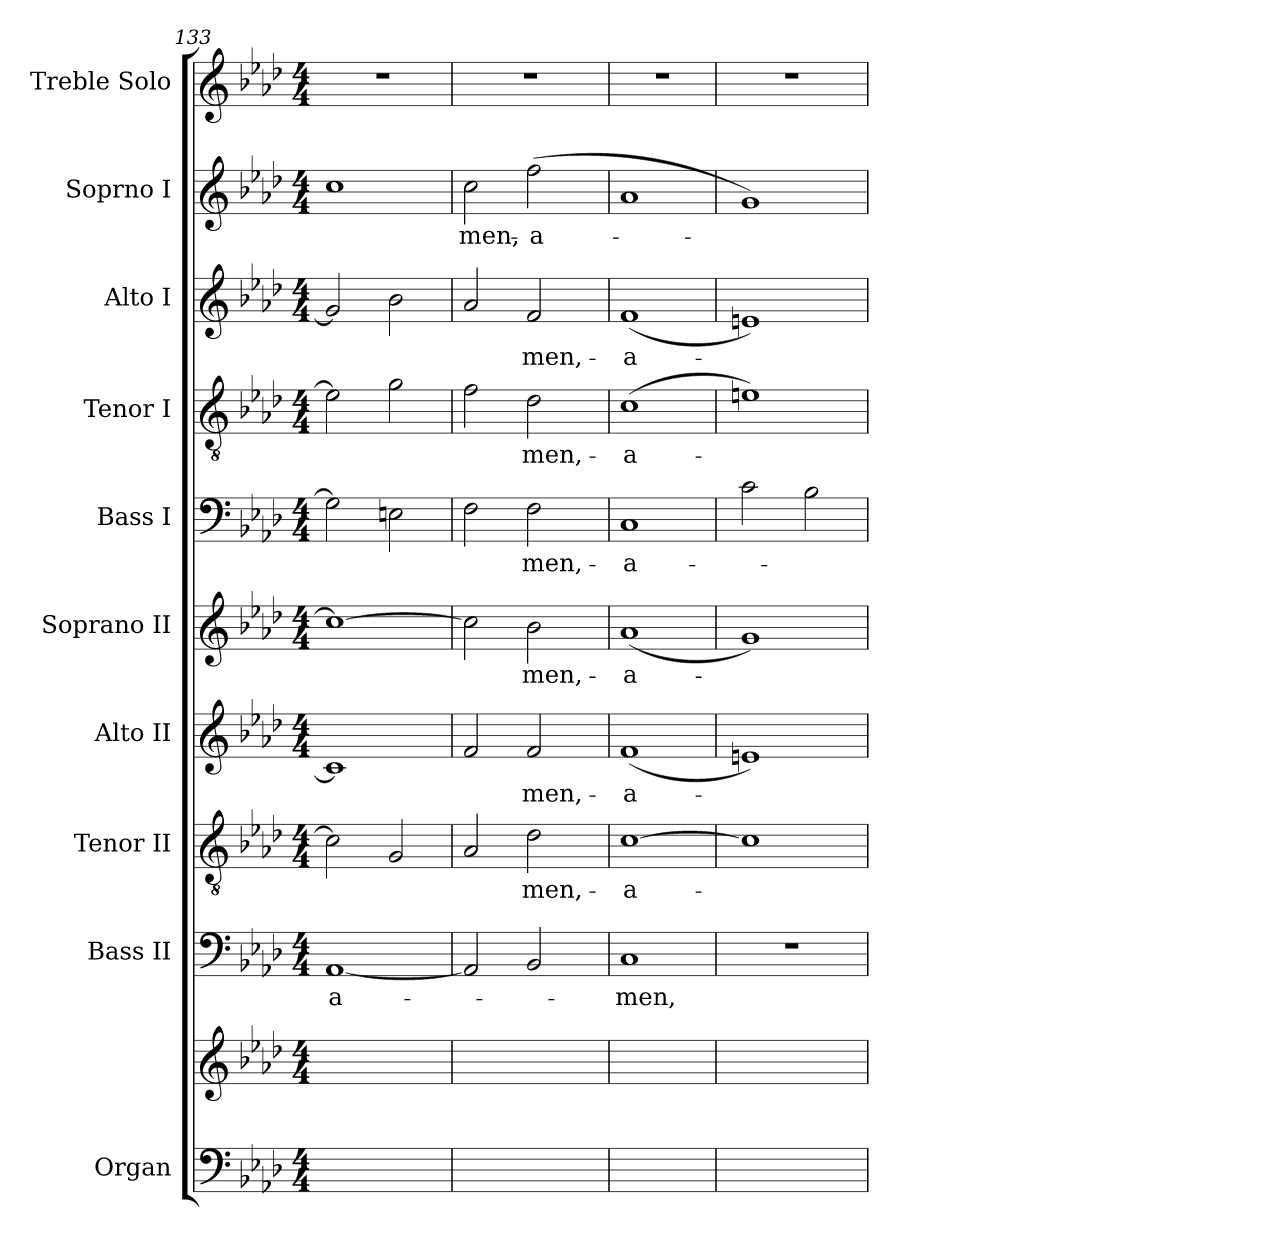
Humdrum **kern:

**kern	**kern	**kern	**text	**kern	**text	**kern	**text	**kern	**text	**kern	**text	**kern	**text	**kern	**text	**kern	**text	**kern
*part10	*part10	*part9	*part9	*part8	*part8	*part7	*part7	*part6	*part6	*part5	*part5	*part4	*part4	*part3	*part3	*part2	*part2	*part1
*staff11	*staff10	*staff9	*staff9	*staff8	*staff8	*staff7	*staff7	*staff6	*staff6	*staff5	*staff5	*staff4	*staff4	*staff3	*staff3	*staff2	*staff2	*staff1
*I"Organ	*	*I"Bass II	*	*I"Tenor II	*	*I"Alto II	*	*I"Soprano II	*	*I"Bass I	*	*I"Tenor I	*	*I"Alto I	*	*I"Soprno I	*	*I"Treble Solo
*I'Org.	*	*	*	*	*	*	*	*	*	*	*	*	*	*	*	*	*	*I'Tr. So.
*clefF4	*clefG2	*clefF4	*	*clefGv2	*	*clefG2	*	*clefG2	*	*clefF4	*	*clefGv2	*	*clefG2	*	*clefG2	*	*clefG2
*k[b-e-a-d-]	*k[b-e-a-d-]	*k[b-e-a-d-]	*	*k[b-e-a-d-]	*	*k[b-e-a-d-]	*	*k[b-e-a-d-]	*	*k[b-e-a-d-]	*	*k[b-e-a-d-]	*	*k[b-e-a-d-]	*	*k[b-e-a-d-]	*	*k[b-e-a-d-]
*A-:	*A-:	*A-:	*	*A-:	*	*A-:	*	*A-:	*	*A-:	*	*A-:	*	*A-:	*	*A-:	*	*A-:
*M4/4	*M4/4	*M4/4	*	*M4/4	*	*M4/4	*	*M4/4	*	*M4/4	*	*M4/4	*	*M4/4	*	*M4/4	*	*M4/4
=133	=133	=133	=133	=133	=133	=133	=133	=133	=133	=133	=133	=133	=133	=133	=133	=133	=133	=133
*^	*^	*	*	*	*	*	*	*	*	*	*	*	*	*	*	*	*	*
!	!	!	!	!	!LO:LY:b:color=#000000	!	!	!	!	!	!	!	!	!	!	!	!	!	!	!
2Gi/yy]	[<1AA-iyy	[>1cciyy	2e-i\yy 2giyy	[<1AA-i	-a-	2ci\]	.	1ci]	.	1cci_>	.	2Gi\]	.	2ei\]	.	2gi/]	.	1cci	.	1r
2Ei\yy 2Giyy	.	.	2gi/yy 2b-iyy	.	.	2Gi/	.	.	.	.	.	2Eni\	.	2gi\	.	2b-i\	.	.	.	.
=134	=134	=134	=134	=134	=134	=134	=134	=134	=134	=134	=134	=134	=134	=134	=134	=134	=134	=134	=134	=134
!	!	!	!	!	!	!	!	!	!	!	!	!	!	!	!	!	!	!	!LO:LY:b:color=#000000	!
2Fi/yy 2A-iyy	2AA-i\yy]	2cci/yy]	2fi\yy 2a-iyy	2AA-i/]	.	2A-i/	.	2fi/	.	2cci\]	.	2Fi\	.	2fi\	.	2a-i/	.	2cci\	-men,-	1r
!	!	!	!	!	!	!	!LO:LY:b:color=#000000	!	!	!	!	!	!	!	!	!	!	!	!	!
!	!	!	!	!	!	!	!	!	!LO:LY:b:color=#000000	!	!	!	!	!	!	!	!	!	!	!
!	!	!	!	!	!	!	!	!	!	!	!LO:LY:b:color=#000000	!	!	!	!	!	!	!	!	!
!	!	!	!	!	!	!	!	!	!	!	!	!	!LO:LY:b:color=#000000	!	!	!	!	!	!	!
!	!	!	!	!	!	!	!	!	!	!	!	!	!	!	!LO:LY:b:color=#000000	!	!	!	!	!
!	!	!	!	!	!	!	!	!	!	!	!	!	!	!	!	!	!LO:LY:b:color=#000000	!	!	!
!	!	!	!	!	!	!	!	!	!	!	!	!	!	!	!	!	!	!	!LO:LY:b:color=#000000	!
2BB-i\yy 2Fiyy 2d-iyy	2ryy	2fi\yy 2b-iyy 2ffiyy	2ryy	2BB-i/	.	2d-i\	-men,-	2fi/	-men,-	2b-i\	-men,-	2Fi\	-men,-	2d-i\	-men,-	2fi/	-men,-	(2ffi\	-a-	.
*v	*v	*	*	*	*	*	*	*	*	*	*	*	*	*	*	*	*	*	*	*
*	*v	*v	*	*	*	*	*	*	*	*	*	*	*	*	*	*	*	*	*
=135	=135	=135	=135	=135	=135	=135	=135	=135	=135	=135	=135	=135	=135	=135	=135	=135	=135	=135
*^	*^	*	*	*	*	*	*	*	*	*	*	*	*	*	*	*	*	*
!	!	!	!	!	!LO:LY:b:color=#000000	!	!	!	!	!	!	!	!	!	!	!	!	!	!	!
*v	*v	*	*	*	*	*	*	*	*	*	*	*	*	*	*	*	*	*	*	*
*	*v	*v	*	*	*	*	*	*	*	*	*	*	*	*	*	*	*	*	*
*^	*^	*	*	*	*	*	*	*	*	*	*	*	*	*	*	*	*	*
!	!	!	!	!	!	!	!LO:LY:b:color=#000000	!	!	!	!	!	!	!	!	!	!	!	!	!
*v	*v	*	*	*	*	*	*	*	*	*	*	*	*	*	*	*	*	*	*	*
*	*v	*v	*	*	*	*	*	*	*	*	*	*	*	*	*	*	*	*	*
*^	*^	*	*	*	*	*	*	*	*	*	*	*	*	*	*	*	*	*
!	!	!	!	!	!	!	!	!	!LO:LY:b:color=#000000	!	!	!	!	!	!	!	!	!	!	!
*v	*v	*	*	*	*	*	*	*	*	*	*	*	*	*	*	*	*	*	*	*
*	*v	*v	*	*	*	*	*	*	*	*	*	*	*	*	*	*	*	*	*
*^	*^	*	*	*	*	*	*	*	*	*	*	*	*	*	*	*	*	*
!	!	!	!	!	!	!	!	!	!	!	!LO:LY:b:color=#000000	!	!	!	!	!	!	!	!	!
*v	*v	*	*	*	*	*	*	*	*	*	*	*	*	*	*	*	*	*	*	*
*	*v	*v	*	*	*	*	*	*	*	*	*	*	*	*	*	*	*	*	*
*^	*^	*	*	*	*	*	*	*	*	*	*	*	*	*	*	*	*	*
!	!	!	!	!	!	!	!	!	!	!	!	!	!LO:LY:b:color=#000000	!	!	!	!	!	!	!
*v	*v	*	*	*	*	*	*	*	*	*	*	*	*	*	*	*	*	*	*	*
*	*v	*v	*	*	*	*	*	*	*	*	*	*	*	*	*	*	*	*	*
*^	*^	*	*	*	*	*	*	*	*	*	*	*	*	*	*	*	*	*
!	!	!	!	!	!	!	!	!	!	!	!	!	!	!	!LO:LY:b:color=#000000	!	!	!	!	!
*v	*v	*	*	*	*	*	*	*	*	*	*	*	*	*	*	*	*	*	*	*
*	*v	*v	*	*	*	*	*	*	*	*	*	*	*	*	*	*	*	*	*
*^	*^	*	*	*	*	*	*	*	*	*	*	*	*	*	*	*	*	*
!	!	!	!	!	!	!	!	!	!	!	!	!	!	!	!	!	!LO:LY:b:color=#000000	!	!	!
*v	*v	*	*	*	*	*	*	*	*	*	*	*	*	*	*	*	*	*	*	*
*	*v	*v	*	*	*	*	*	*	*	*	*	*	*	*	*	*	*	*	*
1Ciyy 1ciyy	1fiyy 1a-iyy	1Ci	-men,-	[>1ci	-a-	(1fi	-a-	(1a-i	-a-	1Ci	-a-	(1ci	-a-	(1fi	-a-	1a-i	.	1r
=136	=136	=136	=136	=136	=136	=136	=136	=136	=136	=136	=136	=136	=136	=136	=136	=136	=136	=136
*^	*	*	*	*	*	*	*	*	*	*	*	*	*	*	*	*	*	*
1ciyy	2ci\yy	1eiyy 1giyy	1r	.	1ci]	.	1eni)	.	1gi)	.	2ci\	.	1eni)	.	1eni)	.	1gi)	.	1r
.	2B-i\yy	.	.	.	.	.	.	.	.	.	2B-i\	.	.	.	.	.	.	.	.
*v	*v	*	*	*	*	*	*	*	*	*	*	*	*	*	*	*	*	*	*
=	=	=	=	=	=	=	=	=	=	=	=	=	=	=	=	=	=	=
*-	*-	*-	*-	*-	*-	*-	*-	*-	*-	*-	*-	*-	*-	*-	*-	*-	*-	*-
